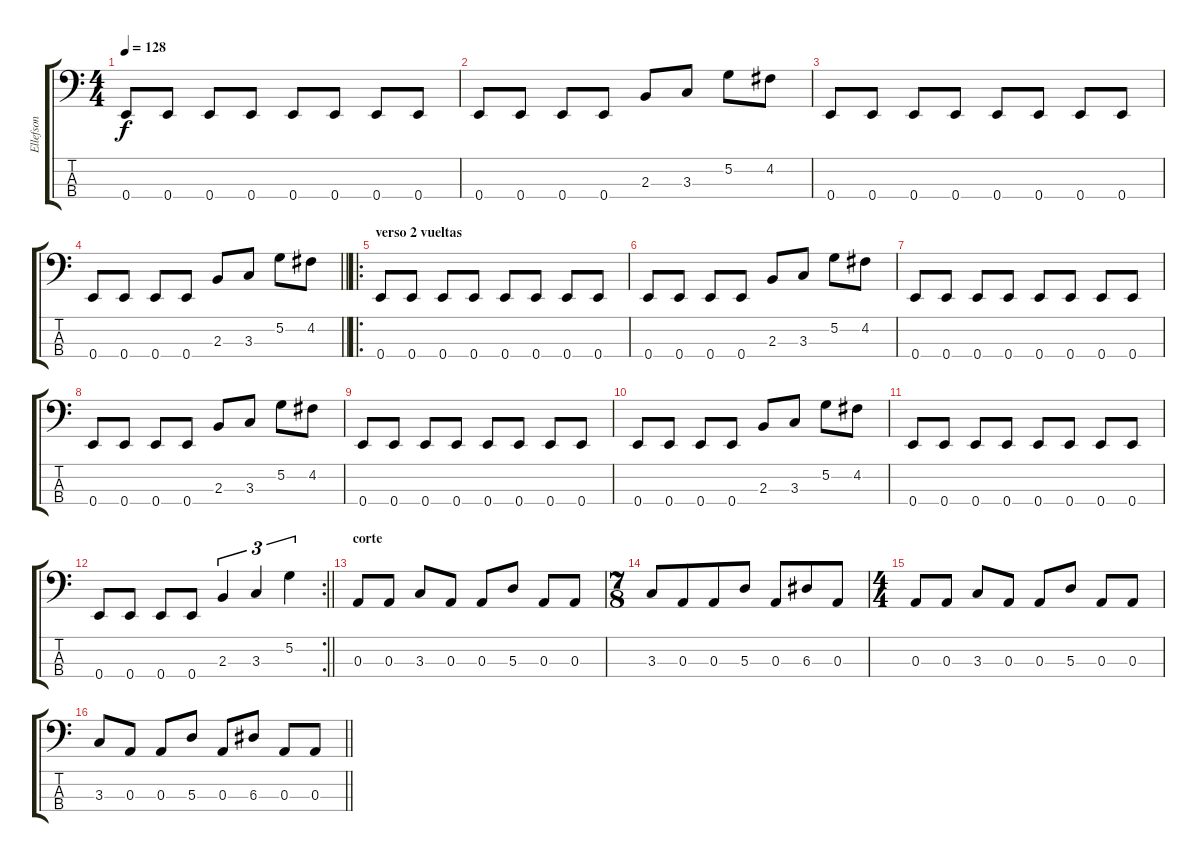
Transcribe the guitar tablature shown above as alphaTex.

\track ("Ellefson" "Ellefson") {instrument electricbassfinger}
\staff {score tabs}
\tuning (G2 D2 A1 E1) {hide}
\ts (4 4)
\tempo 128
\clef f4
\ks c
0.4.8{dy f} 0.4.8 0.4.8 0.4.8 0.4.8 0.4.8 0.4.8 0.4.8 |
0.4.8 0.4.8 0.4.8 0.4.8 2.3.8 3.3.8 5.2.8 4.2.8 |
0.4.8 0.4.8 0.4.8 0.4.8 0.4.8 0.4.8 0.4.8 0.4.8 |
\barLineRight lightlight
0.4.8 0.4.8 0.4.8 0.4.8 2.3.8 3.3.8 5.2.8 4.2.8 |
\ro
\section ("" "verso 2 vueltas")
0.4.8 0.4.8 0.4.8 0.4.8 0.4.8 0.4.8 0.4.8 0.4.8 |
0.4.8 0.4.8 0.4.8 0.4.8 2.3.8 3.3.8 5.2.8 4.2.8 |
0.4.8 0.4.8 0.4.8 0.4.8 0.4.8 0.4.8 0.4.8 0.4.8 |
0.4.8 0.4.8 0.4.8 0.4.8 2.3.8 3.3.8 5.2.8 4.2.8 |
0.4.8 0.4.8 0.4.8 0.4.8 0.4.8 0.4.8 0.4.8 0.4.8 |
0.4.8 0.4.8 0.4.8 0.4.8 2.3.8 3.3.8 5.2.8 4.2.8 |
0.4.8 0.4.8 0.4.8 0.4.8 0.4.8 0.4.8 0.4.8 0.4.8 |
\rc 2
\barLineRight lightlight
0.4.8 0.4.8 0.4.8 0.4.8 2.3.4{tu (3 2)} 3.3.4{tu (3 2)} 5.2.4{tu (3 2)} |
\section ("" "corte")
0.3.8 0.3.8 3.3.8 0.3.8 0.3.8 5.3.8 0.3.8 0.3.8 |
\ts (7 8)
3.3.8 0.3.8 0.3.8 5.3.8 0.3.8 6.3.8 0.3.8 |
\ts (4 4)
0.3.8 0.3.8 3.3.8 0.3.8 0.3.8 5.3.8 0.3.8 0.3.8 |
\barLineRight lightlight
3.3.8 0.3.8 0.3.8 5.3.8 0.3.8 6.3.8 0.3.8 0.3.8
